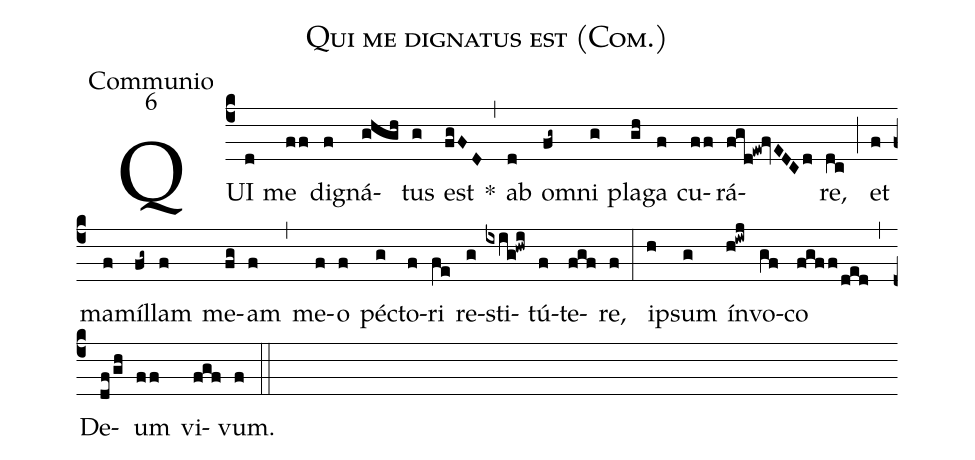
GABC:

name:Qui me dignatus est (Com.);
office-part:Communio;
mode:6;
%%
(c4) QUI(d) me(ff) di(f)gná(ghgh)tus(g) est(fgFD) *(,) ab(d) om(fg~)ni(g) pla(gh)ga(f) cu(ff)rá(fgd!ew!fvEDCd)re,(dc) (;) et(f) ma(f)míl(fg~)lam(f) me(fg)am(f) (,) me(f)o(f) péc(g)to(f)ri(fe) re(g)sti(ixig!hwi)tú(f)te(fgf)re,(f) (:) ip(h)sum(g) ín(h!iwj)vo(gf)co(fgff/ded) (,) De(df/gh)um(ff) vi(fgf)vum.(f) (::)
